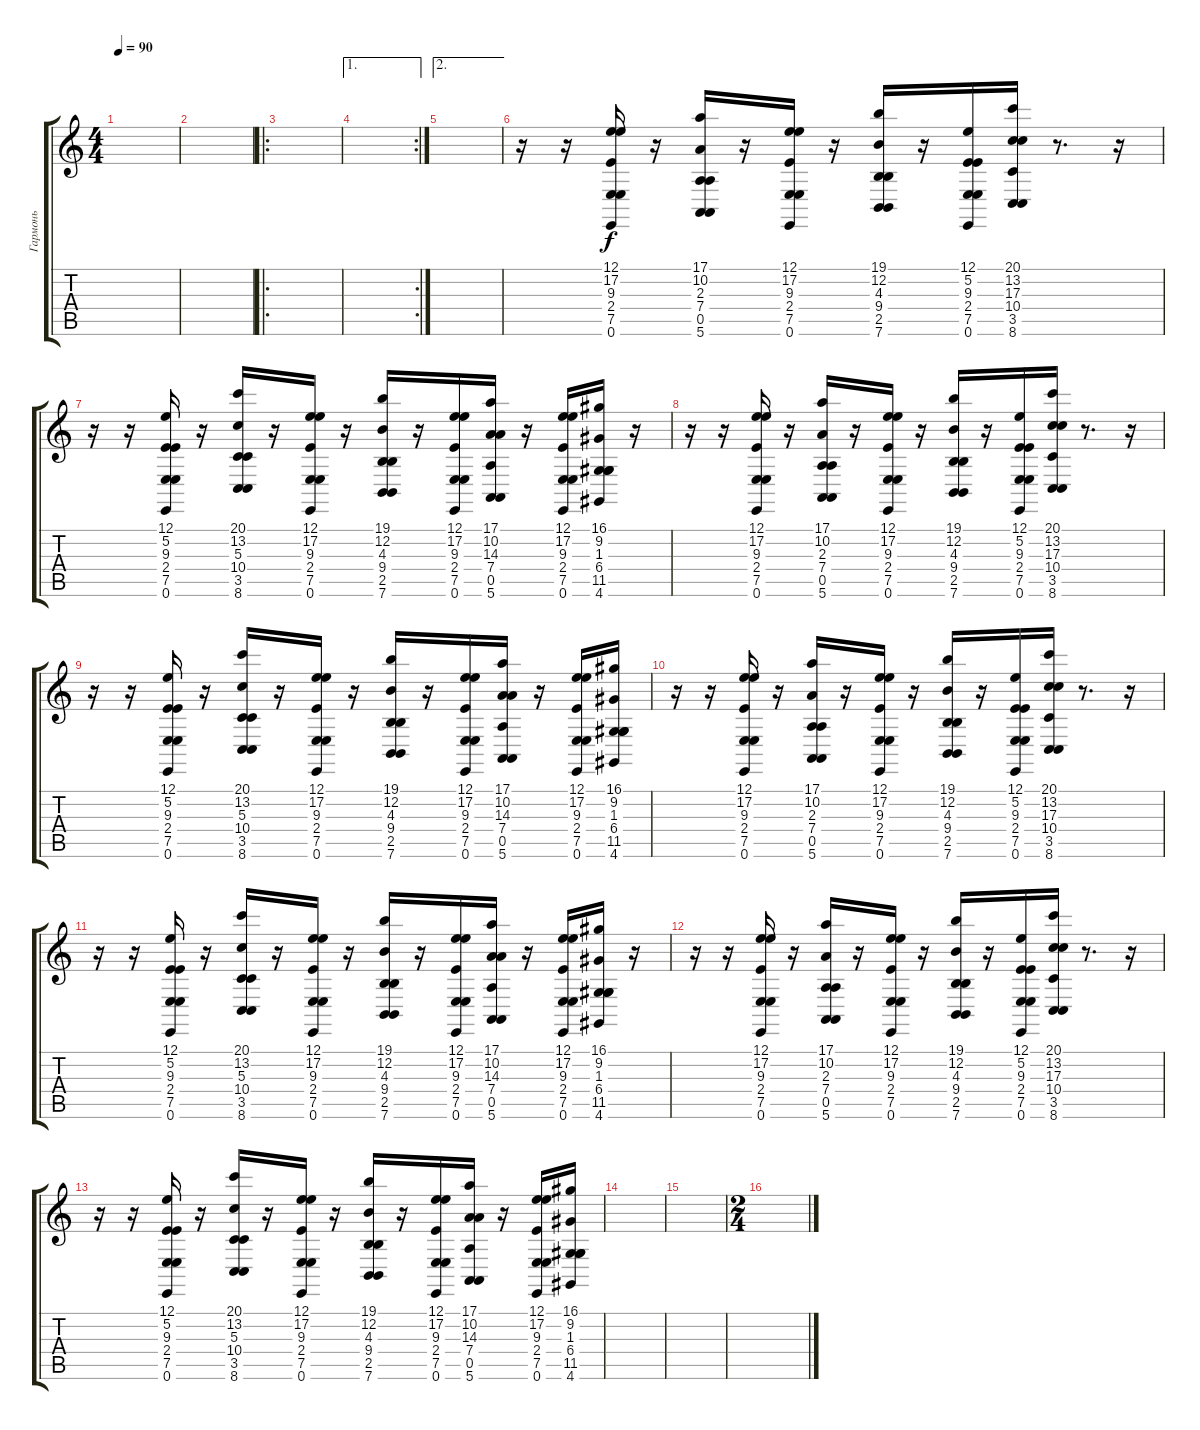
\track ("Гармонь" "Гармонь") {instrument accordion}
\staff {score tabs}
\tuning (E4 B3 G3 D3 A2 E2) {hide}
\ts (4 4)
\tempo 90
\clef g2
\ks c
|
|
\ro
|
\ae 1
\rc 2
|
\ae 2
|
r.16 r.16 (12.1 17.2 9.3 2.4 7.5 0.6).16 r.16 (17.1 10.2 2.3 7.4 0.5 5.6).16 r.16 (12.1 17.2 9.3 2.4 7.5 0.6).16 r.16 (19.1 12.2 4.3 9.4 2.5 7.6).16 r.16 (12.1 5.2 9.3 2.4 7.5 0.6).16 (20.1 13.2 17.3 10.4 3.5 8.6).16 r.8{d} r.16 |
r.16 r.16 (12.1 5.2 9.3 2.4 7.5 0.6).16 r.16 (20.1 13.2 5.3 10.4 3.5 8.6).16 r.16 (12.1 17.2 9.3 2.4 7.5 0.6).16 r.16 (19.1 12.2 4.3 9.4 2.5 7.6).16 r.16 (12.1 17.2 9.3 2.4 7.5 0.6).16 (17.1 10.2 14.3 7.4 0.5 5.6).16 r.16 (12.1 17.2 9.3 2.4 7.5 0.6).16 (16.1 9.2 1.3 6.4 11.5 4.6).16 r.16 |
r.16 r.16 (12.1 17.2 9.3 2.4 7.5 0.6).16 r.16 (17.1 10.2 2.3 7.4 0.5 5.6).16 r.16 (12.1 17.2 9.3 2.4 7.5 0.6).16 r.16 (19.1 12.2 4.3 9.4 2.5 7.6).16 r.16 (12.1 5.2 9.3 2.4 7.5 0.6).16 (20.1 13.2 17.3 10.4 3.5 8.6).16 r.8{d} r.16 |
r.16 r.16 (12.1 5.2 9.3 2.4 7.5 0.6).16 r.16 (20.1 13.2 5.3 10.4 3.5 8.6).16 r.16 (12.1 17.2 9.3 2.4 7.5 0.6).16 r.16 (19.1 12.2 4.3 9.4 2.5 7.6).16 r.16 (12.1 17.2 9.3 2.4 7.5 0.6).16 (17.1 10.2 14.3 7.4 0.5 5.6).16 r.16 (12.1 17.2 9.3 2.4 7.5 0.6).16 (16.1 9.2 1.3 6.4 11.5 4.6).16 |
r.16 r.16 (12.1 17.2 9.3 2.4 7.5 0.6).16 r.16 (17.1 10.2 2.3 7.4 0.5 5.6).16 r.16 (12.1 17.2 9.3 2.4 7.5 0.6).16 r.16 (19.1 12.2 4.3 9.4 2.5 7.6).16 r.16 (12.1 5.2 9.3 2.4 7.5 0.6).16 (20.1 13.2 17.3 10.4 3.5 8.6).16 r.8{d} r.16 |
r.16 r.16 (12.1 5.2 9.3 2.4 7.5 0.6).16 r.16 (20.1 13.2 5.3 10.4 3.5 8.6).16 r.16 (12.1 17.2 9.3 2.4 7.5 0.6).16 r.16 (19.1 12.2 4.3 9.4 2.5 7.6).16 r.16 (12.1 17.2 9.3 2.4 7.5 0.6).16 (17.1 10.2 14.3 7.4 0.5 5.6).16 r.16 (12.1 17.2 9.3 2.4 7.5 0.6).16 (16.1 9.2 1.3 6.4 11.5 4.6).16 r.16 |
r.16 r.16 (12.1 17.2 9.3 2.4 7.5 0.6).16 r.16 (17.1 10.2 2.3 7.4 0.5 5.6).16 r.16 (12.1 17.2 9.3 2.4 7.5 0.6).16 r.16 (19.1 12.2 4.3 9.4 2.5 7.6).16 r.16 (12.1 5.2 9.3 2.4 7.5 0.6).16 (20.1 13.2 17.3 10.4 3.5 8.6).16 r.8{d} r.16 |
r.16 r.16 (12.1 5.2 9.3 2.4 7.5 0.6).16 r.16 (20.1 13.2 5.3 10.4 3.5 8.6).16 r.16 (12.1 17.2 9.3 2.4 7.5 0.6).16 r.16 (19.1 12.2 4.3 9.4 2.5 7.6).16 r.16 (12.1 17.2 9.3 2.4 7.5 0.6).16 (17.1 10.2 14.3 7.4 0.5 5.6).16 r.16 (12.1 17.2 9.3 2.4 7.5 0.6).16 (16.1 9.2 1.3 6.4 11.5 4.6).16 |
|
|
\ts (2 4)
